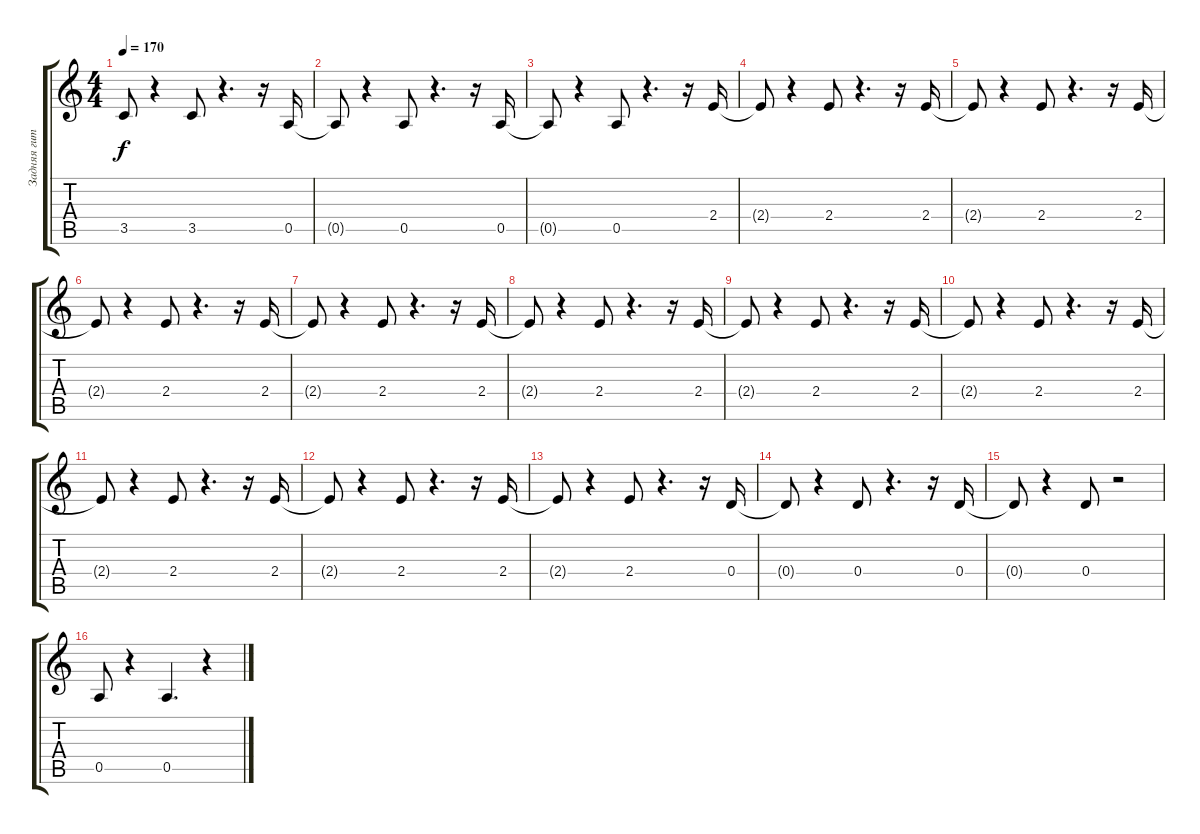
\track ("Задняя гитара" "Задняя гит") {instrument distortionguitar}
\staff {score tabs}
\tuning (E4 B3 G3 D3 A2 E2) {hide}
\ts (4 4)
\tempo 170
\clef g2
\ks c
3.5{t}.8{dy f} r.4 3.5.8 r.4{d} r.16 0.5.16 |
0.5{t}.8 r.4 0.5.8 r.4{d} r.16 0.5.16 |
0.5{t}.8 r.4 0.5.8 r.4{d} r.16 2.4.16 |
2.4{t}.8 r.4 2.4.8 r.4{d} r.16 2.4.16 |
2.4{t}.8 r.4 2.4.8 r.4{d} r.16 2.4.16 |
2.4{t}.8 r.4 2.4.8 r.4{d} r.16 2.4.16 |
2.4{t}.8 r.4 2.4.8 r.4{d} r.16 2.4.16 |
2.4{t}.8 r.4 2.4.8 r.4{d} r.16 2.4.16 |
2.4{t}.8 r.4 2.4.8 r.4{d} r.16 2.4.16 |
2.4{t}.8 r.4 2.4.8 r.4{d} r.16 2.4.16 |
2.4{t}.8 r.4 2.4.8 r.4{d} r.16 2.4.16 |
2.4{t}.8 r.4 2.4.8 r.4{d} r.16 2.4.16 |
2.4{t}.8 r.4 2.4.8 r.4{d} r.16 0.4.16 |
0.4{t}.8 r.4 0.4.8 r.4{d} r.16 0.4.16 |
0.4{t}.8 r.4 0.4.8 r.2 |
0.5.8 r.4 0.5.4{d} r.4
